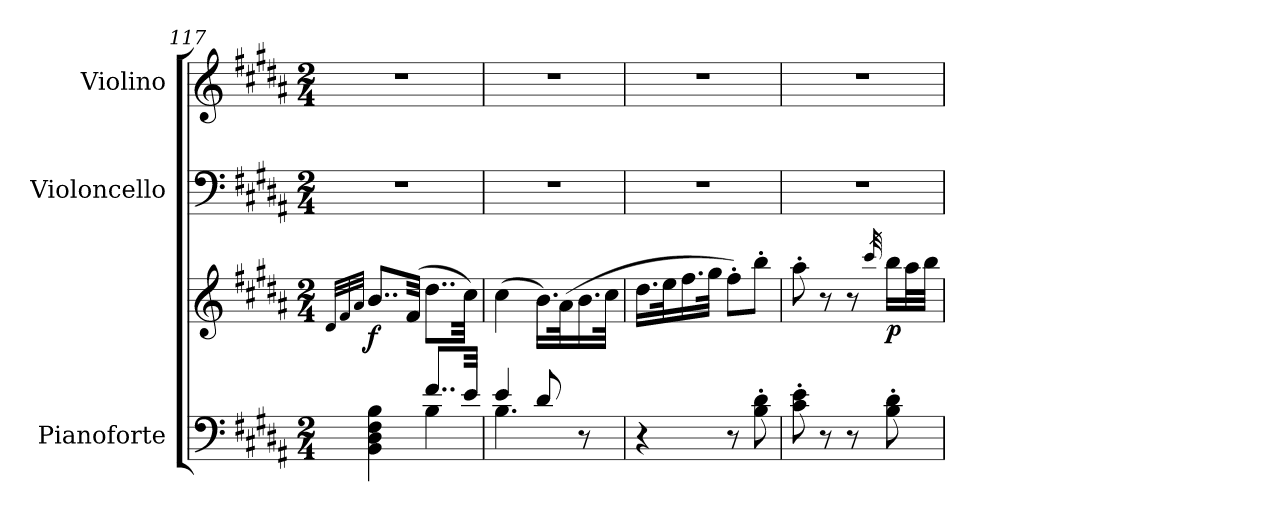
**kern	**kern	**dynam	**kern	**kern
*part3	*part3	*part3	*part2	*part1
*staff4	*staff3	*staff3/4	*staff2	*staff1
*I"Pianoforte	*	*	*I"Violoncello	*I"Violino
*I'Pno	*	*	*	*
!!LO:PB:g=z
*clefF4	*clefG2	*	*clefF4	*clefG2
*k[f#c#g#d#a#]	*k[f#c#g#d#a#]	*	*k[f#c#g#d#a#]	*k[f#c#g#d#a#]
*B:	*B:	*	*B:	*B:
*M2/4	*M2/4	*	*M2/4	*M2/4
=117	=117	=117	=117	=117
.	32qd#i/LLL	.	.	.
.	32qf#/	.	.	.
.	32qa#/JJJ	.	.	.
*^	*	*	*	*
!	!	!	!LO:DY:b	!	!
4ryy	4BB\ 4D#\ 4F#\ 4B\	8..b/L	f	2r	2r
.	.	(>32f#/Jkk	.	.	.
8..f#/L	4B\	8..dd#\L	.	.	.
32e/Jkk	.	32cc#\Jkk)	.	.	.
=118	=118	=118	=118	=118	=118
4e/	4.B\	(>4cc#\	.	2r	2r
8d#/	.	16.b\LL)	.	.	.
.	.	(>32a#\K	.	.	.
8r	8ryy	16.b\	.	.	.
.	.	32cc#\JJk	.	.	.
*v	*v	*	*	*	*
=119	=119	=119	=119	=119
4r	16.dd#\LL	.	2r	2r
.	32ee\K	.	.	.
.	16.ff#\	.	.	.
.	32gg#\JJk	.	.	.
8r	8ff#'\L)	.	.	.
8B\' 8d#\'	8bb'\J	.	.	.
=120	=120	=120	=120	=120
8c#\' 8e\'	8aa#'\	.	2r	2r
8r	8r	.	.	.
8r	8r	.	.	.
.	32qccc#/	.	.	.
!	!	!LO:DY:b	!	!
8B\' 8d#\'	16bb\LL	p	.	.
.	32aa#\L	.	.	.
.	32bb\JJJ	.	.	.
=	=	=	=	=
*-	*-	*-	*-	*-
